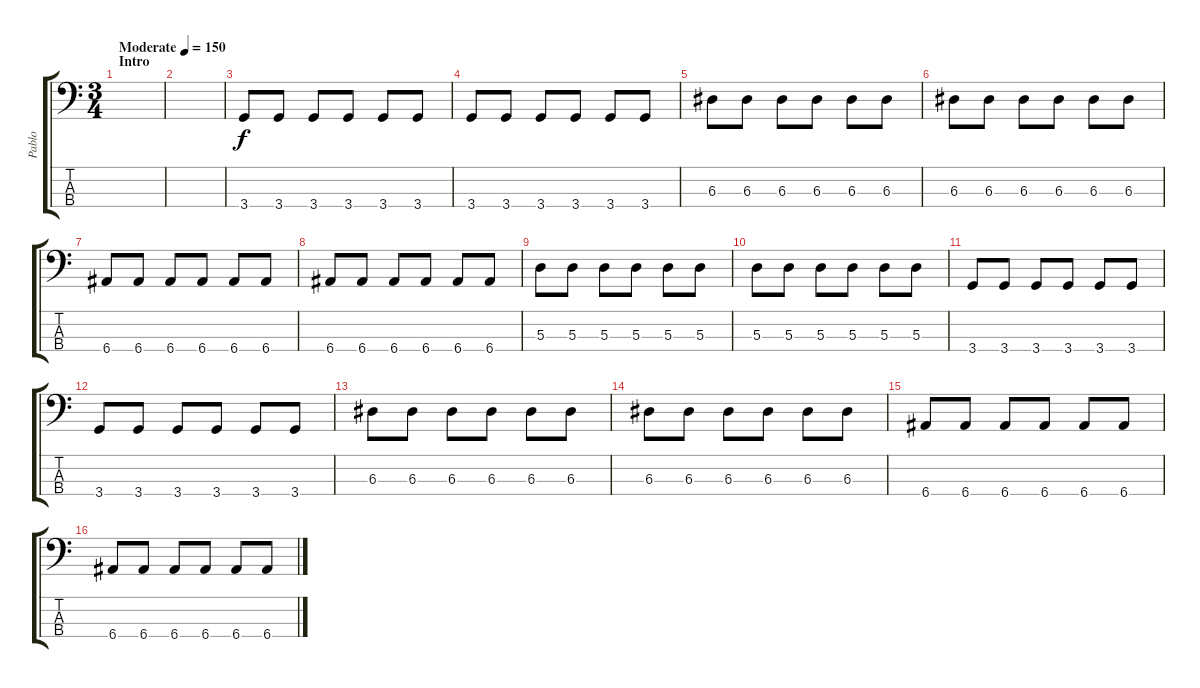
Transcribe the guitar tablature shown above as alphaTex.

\track ("Pablo" "Pablo") {instrument electricbasspick}
\staff {score tabs}
\tuning (G2 D2 A1 E1) {hide}
\ts (3 4)
\section ("" "Intro")
\tempo (150 "Moderate")
\clef f4
\ks c
|
|
3.4.8 3.4.8 3.4.8 3.4.8 3.4.8 3.4.8 |
3.4.8 3.4.8 3.4.8 3.4.8 3.4.8 3.4.8 |
6.3.8 6.3.8 6.3.8 6.3.8 6.3.8 6.3.8 |
6.3.8 6.3.8 6.3.8 6.3.8 6.3.8 6.3.8 |
6.4.8 6.4.8 6.4.8 6.4.8 6.4.8 6.4.8 |
6.4.8 6.4.8 6.4.8 6.4.8 6.4.8 6.4.8 |
5.3.8 5.3.8 5.3.8 5.3.8 5.3.8 5.3.8 |
5.3.8 5.3.8 5.3.8 5.3.8 5.3.8 5.3.8 |
3.4.8 3.4.8 3.4.8 3.4.8 3.4.8 3.4.8 |
3.4.8 3.4.8 3.4.8 3.4.8 3.4.8 3.4.8 |
6.3.8 6.3.8 6.3.8 6.3.8 6.3.8 6.3.8 |
6.3.8 6.3.8 6.3.8 6.3.8 6.3.8 6.3.8 |
6.4.8 6.4.8 6.4.8 6.4.8 6.4.8 6.4.8 |
6.4.8 6.4.8 6.4.8 6.4.8 6.4.8 6.4.8
